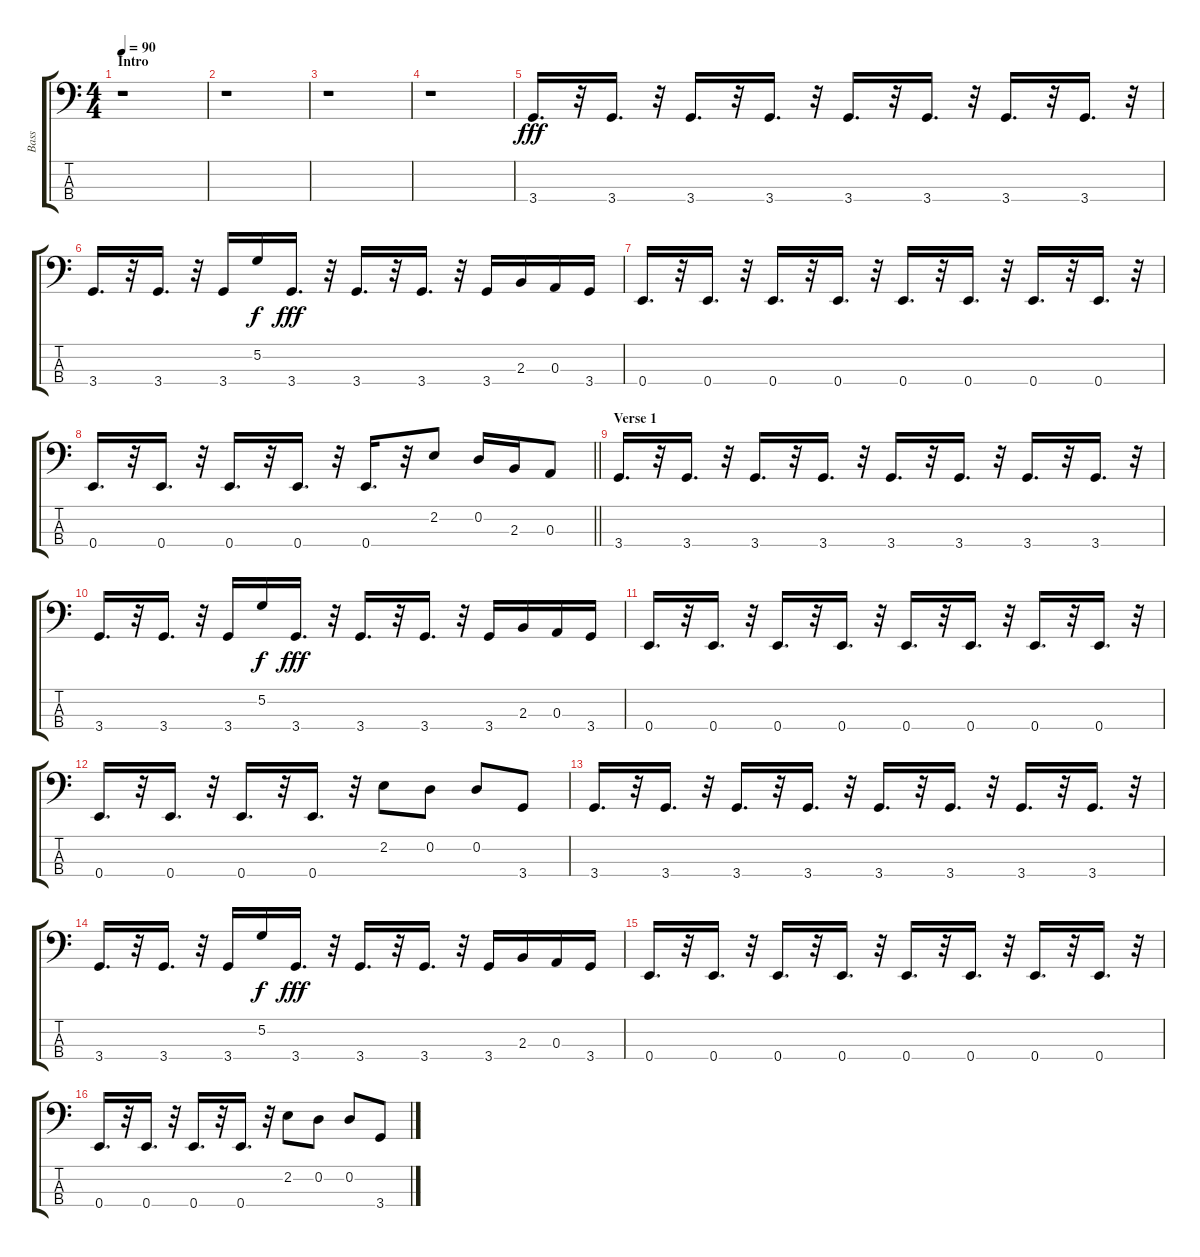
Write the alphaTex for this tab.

\track ("Bass" "Bass") {instrument electricbassfinger}
\staff {score tabs}
\tuning (G2 D2 A1 E1) {hide}
\ts (4 4)
\section ("" "Intro")
\tempo 90
\clef f4
\ks c
r.1{dy fff instrument electricbassfinger} |
r.1 |
r.1 |
r.1 |
3.4.16{d} r.32 3.4.16{d} r.32 3.4.16{d} r.32 3.4.16{d} r.32 3.4.16{d} r.32 3.4.16{d} r.32 3.4.16{d} r.32 3.4.16{d} r.32 |
3.4.16{d} r.32 3.4.16{d} r.32 3.4.16 5.2.16{dy f} 3.4.16{d dy fff} r.32 3.4.16{d} r.32 3.4.16{d} r.32 3.4.16 2.3.16 0.3.16 3.4.16 |
0.4.16{d} r.32 0.4.16{d} r.32 0.4.16{d} r.32 0.4.16{d} r.32 0.4.16{d} r.32 0.4.16{d} r.32 0.4.16{d} r.32 0.4.16{d} r.32 |
\barLineRight lightlight
0.4.16{d} r.32 0.4.16{d} r.32 0.4.16{d} r.32 0.4.16{d} r.32 0.4.16{d} r.32 2.2.8 0.2.16 2.3.16 0.3.8 |
\section ("" "Verse 1")
3.4.16{d} r.32 3.4.16{d} r.32 3.4.16{d} r.32 3.4.16{d} r.32 3.4.16{d} r.32 3.4.16{d} r.32 3.4.16{d} r.32 3.4.16{d} r.32 |
3.4.16{d} r.32 3.4.16{d} r.32 3.4.16 5.2.16{dy f} 3.4.16{d dy fff} r.32 3.4.16{d} r.32 3.4.16{d} r.32 3.4.16 2.3.16 0.3.16 3.4.16 |
0.4.16{d} r.32 0.4.16{d} r.32 0.4.16{d} r.32 0.4.16{d} r.32 0.4.16{d} r.32 0.4.16{d} r.32 0.4.16{d} r.32 0.4.16{d} r.32 |
0.4.16{d} r.32 0.4.16{d} r.32 0.4.16{d} r.32 0.4.16{d} r.32 2.2.8 0.2.8 0.2.8 3.4.8 |
3.4.16{d} r.32 3.4.16{d} r.32 3.4.16{d} r.32 3.4.16{d} r.32 3.4.16{d} r.32 3.4.16{d} r.32 3.4.16{d} r.32 3.4.16{d} r.32 |
3.4.16{d} r.32 3.4.16{d} r.32 3.4.16 5.2.16{dy f} 3.4.16{d dy fff} r.32 3.4.16{d} r.32 3.4.16{d} r.32 3.4.16 2.3.16 0.3.16 3.4.16 |
0.4.16{d} r.32 0.4.16{d} r.32 0.4.16{d} r.32 0.4.16{d} r.32 0.4.16{d} r.32 0.4.16{d} r.32 0.4.16{d} r.32 0.4.16{d} r.32 |
0.4.16{d} r.32 0.4.16{d} r.32 0.4.16{d} r.32 0.4.16{d} r.32 2.2.8 0.2.8 0.2.8 3.4.8
